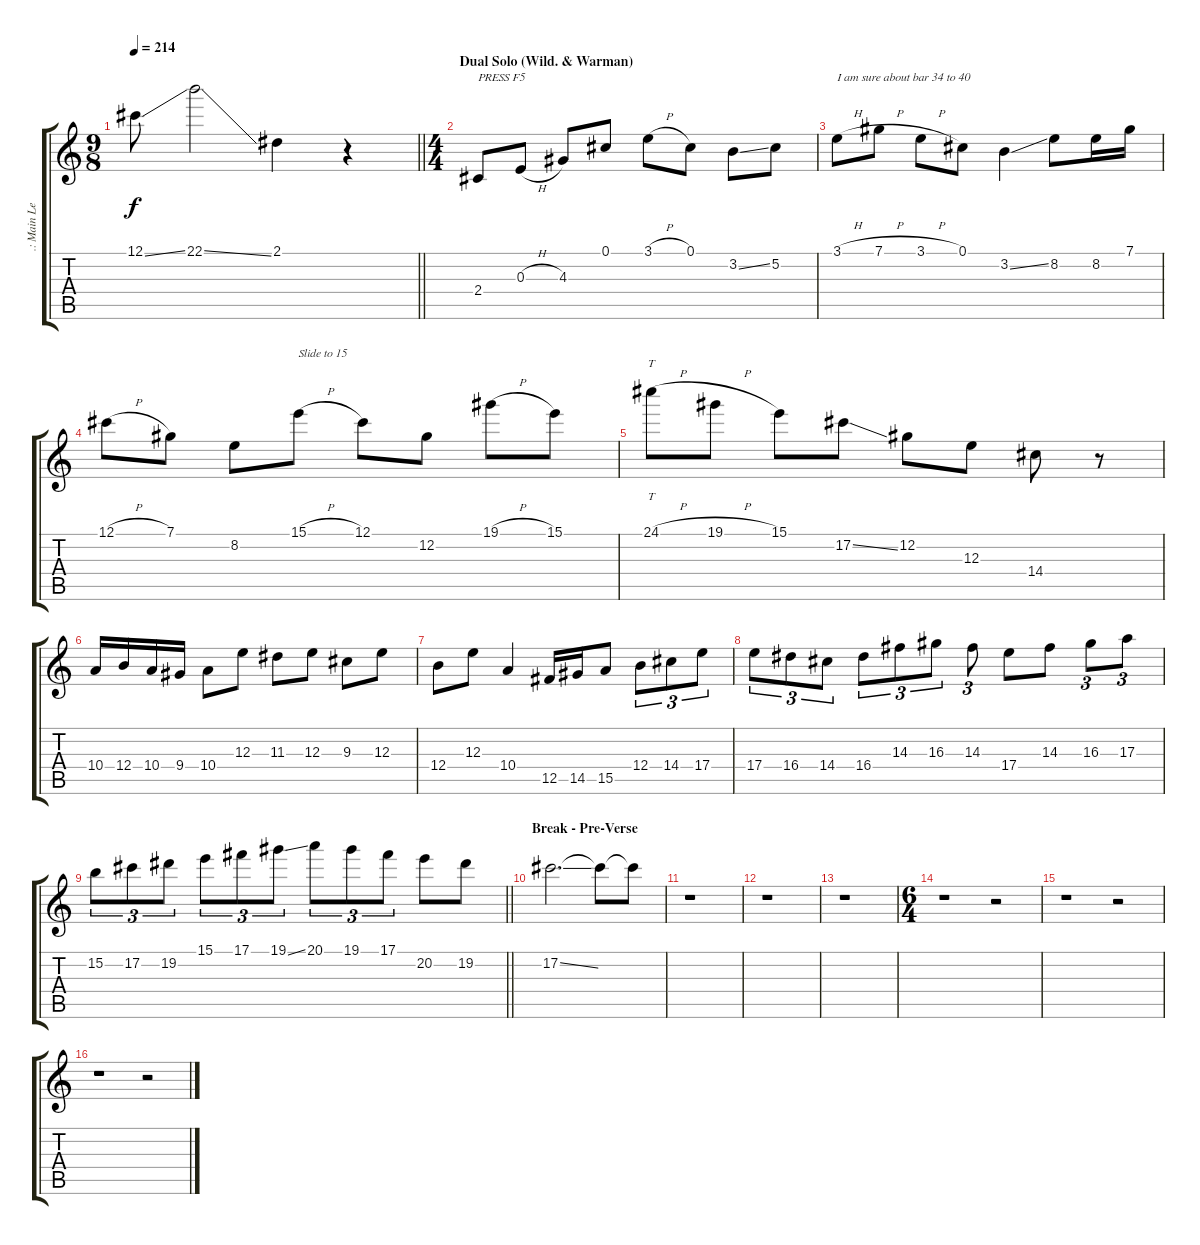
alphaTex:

\track (".: Main Lead Guitar :." ".: Main Le") {instrument distortionguitar}
\staff {score tabs}
\tuning (Db4 Ab3 E3 B2 Gb2 Db2) {hide}
\ts (9 8)
\tempo 214
\clef g2
\barLineRight lightlight
\ks c
12.1{ss}.8{dy f} 22.1{ss}.2 2.1.4 r.4 |
\ts (4 4)
\section ("" "Dual Solo (Wild. & Warman)")
2.4.8{txt "PRESS F5"} 0.3{h}.8 4.3.8 0.1.8 3.1{h}.8 0.1.8 3.2{ss}.8 5.2.8 |
3.1{h}.8{txt "I am sure about bar 34 to 40"} 7.1{h}.8 3.1{h}.8 0.1.8 3.2{ss}.4 8.2.8 8.2.16 7.1.16 |
12.1{h}.8 7.1.8 8.2.8 15.1{h}.8{txt "Slide to 15"} 12.1.8 12.2.8 19.1{h}.8 15.1.8 |
24.1{h}.8{tt} 19.1{h}.8 15.1.8 17.2{ss}.8 12.2.8 12.3.8 14.4.8 r.8 |
10.4.16 12.4.16 10.4.16 9.4.16 10.4.8 12.3.8 11.3.8 12.3.8 9.3.8 12.3.8 |
12.4.8 12.3.8 10.4.4 12.5.16 14.5.16 15.5.8 12.4.8{tu (3 2)} 14.4.8{tu (3 2)} 17.4.8{tu (3 2)} |
17.4.8{tu (3 2)} 16.4.8{tu (3 2)} 14.4.8{tu (3 2)} 16.4.8{tu (3 2)} 14.3.8{tu (3 2)} 16.3.8{tu (3 2)} 14.3.8{tu (3 2)} 17.4.8 14.3.8 16.3.8{tu (3 2)} 17.3.8{tu (3 2)} |
\barLineRight lightlight
15.2.8{tu (3 2)} 17.2.8{tu (3 2)} 19.2.8{tu (3 2)} 15.1.8{tu (3 2)} 17.1.8{tu (3 2)} 19.1{ss}.8{tu (3 2)} 20.1.8{tu (3 2)} 19.1.8{tu (3 2)} 17.1.8{tu (3 2)} 20.2.8 19.2.8 |
\section ("" "Break - Pre-Verse")
17.2{ss}.2{d} 17.2{t}.8 17.2{t}.8 |
r.1 |
r.1 |
r.1 |
\ts (6 4)
r.1 r.2 |
r.1 r.2 |
r.1 r.2
